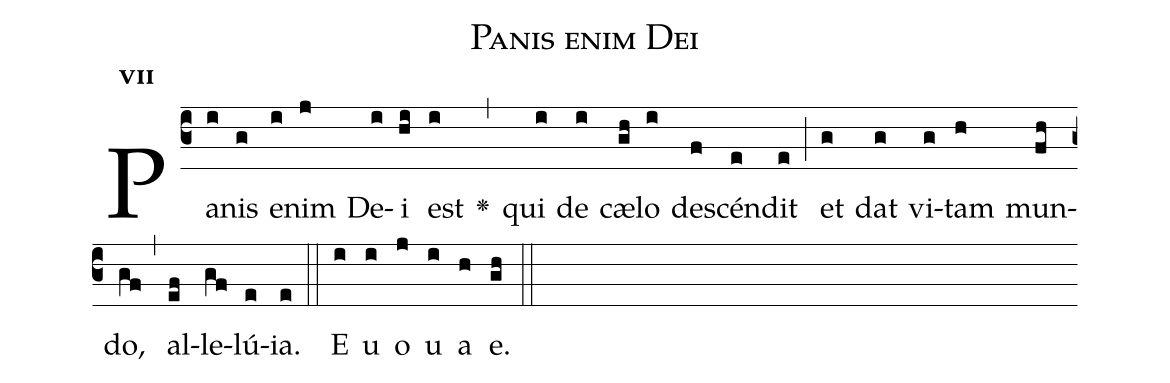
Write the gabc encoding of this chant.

name:Panis enim Dei;
office-part:Antiphona;
mode:7;
%%
initial-style: 1;
name: Panis enim Dei
book: Antiphonae & Responsoria/Tomus II, p. 185;
occasion: Hebdomada III Paschae Feria III;
office-part: Vesperae Ant E;
user-notes: ;
commentary: ;
annotation: 7c;
centering-scheme: english;
fontsize: 12;
font: OFLSortsMillGoudy;
height: 11;
width: 4.5;
%%
(c3)Pa(i)nis(g) e(i)nim(j) De(i)i(hi) est(i) <v>\greheightstar</v>(,) qui(i) de(i) cæ(gh)lo(i) de(f)scén(e)dit(e) (;) et(g) dat(g) vi(g)tam(h) mun(fh)do,(gf) (,) al(ef)le(gf)lú(e)ia.(e) (::)
E(i) u(i) o(j) u(i) a(h) e.(gh) (::)
